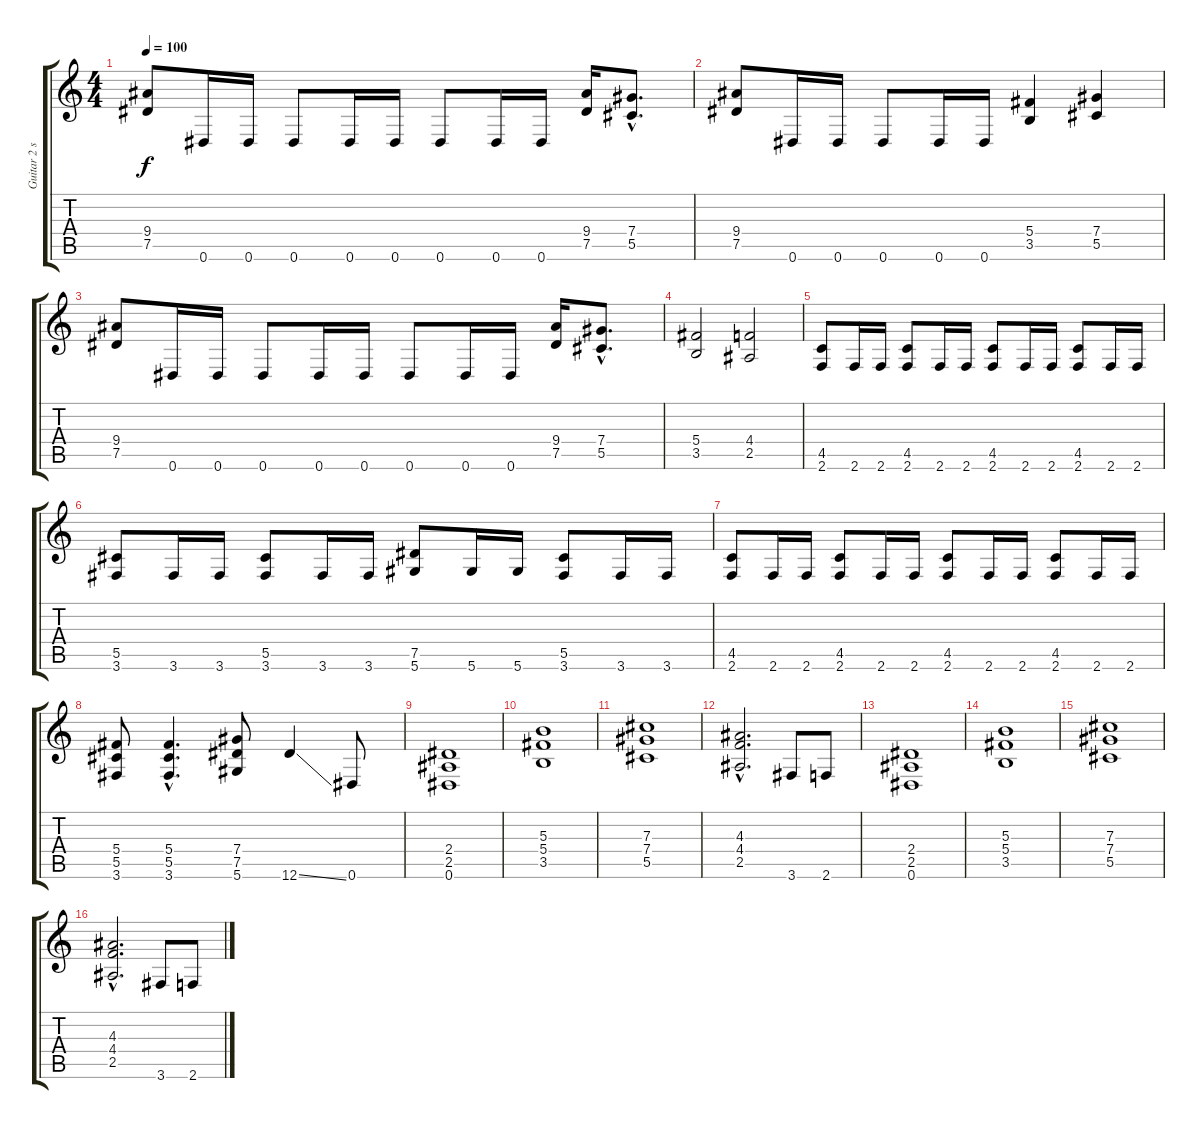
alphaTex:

\track ("Guitar 2 solo" "Guitar 2 s") {instrument distortionguitar}
\staff {score tabs}
\tuning (Eb4 Bb3 Gb3 Db3 Ab2 Eb2) {hide}
\ts (4 4)
\tempo 100
\clef g2
\ks c
(9.4 7.5).8{dy f} 0.6.16 0.6.16 0.6.8 0.6.16 0.6.16 0.6.8 0.6.16 0.6.16 (9.4 7.5).16 (7.4{hac} 5.5{hac}).8{d} |
(9.4 7.5).8 0.6.16 0.6.16 0.6.8 0.6.16 0.6.16 (5.4 3.5).4 (7.4 5.5).4 |
(9.4 7.5).8 0.6.16 0.6.16 0.6.8 0.6.16 0.6.16 0.6.8 0.6.16 0.6.16 (9.4 7.5).16 (7.4{hac} 5.5{hac}).8{d} |
(5.4 3.5).2 (4.4 2.5).2 |
(4.5 2.6).8 2.6.16 2.6.16 (4.5 2.6).8 2.6.16 2.6.16 (4.5 2.6).8 2.6.16 2.6.16 (4.5 2.6).8 2.6.16 2.6.16 |
(5.5 3.6).8 3.6.16 3.6.16 (5.5 3.6).8 3.6.16 3.6.16 (7.5 5.6).8 5.6.16 5.6.16 (5.5 3.6).8 3.6.16 3.6.16 |
(4.5 2.6).8 2.6.16 2.6.16 (4.5 2.6).8 2.6.16 2.6.16 (4.5 2.6).8 2.6.16 2.6.16 (4.5 2.6).8 2.6.16 2.6.16 |
(5.4 5.5 3.6).8 (5.4{hac} 5.5{hac} 3.6{hac}).4{d} (7.4 7.5 5.6).8 12.6{ss}.4{instrument guitarfretnoise} 0.6.8 |
(2.4 2.5 0.6).1{instrument distortionguitar} |
(5.3 5.4 3.5).1 |
(7.3 7.4 5.5).1 |
(4.3{hac} 4.4{hac} 2.5{hac}).2{d} 3.6.8 2.6.8 |
(2.4 2.5 0.6).1 |
(5.3 5.4 3.5).1 |
(7.3 7.4 5.5).1 |
(4.3{hac} 4.4{hac} 2.5{hac}).2{d} 3.6.8 2.6.8
